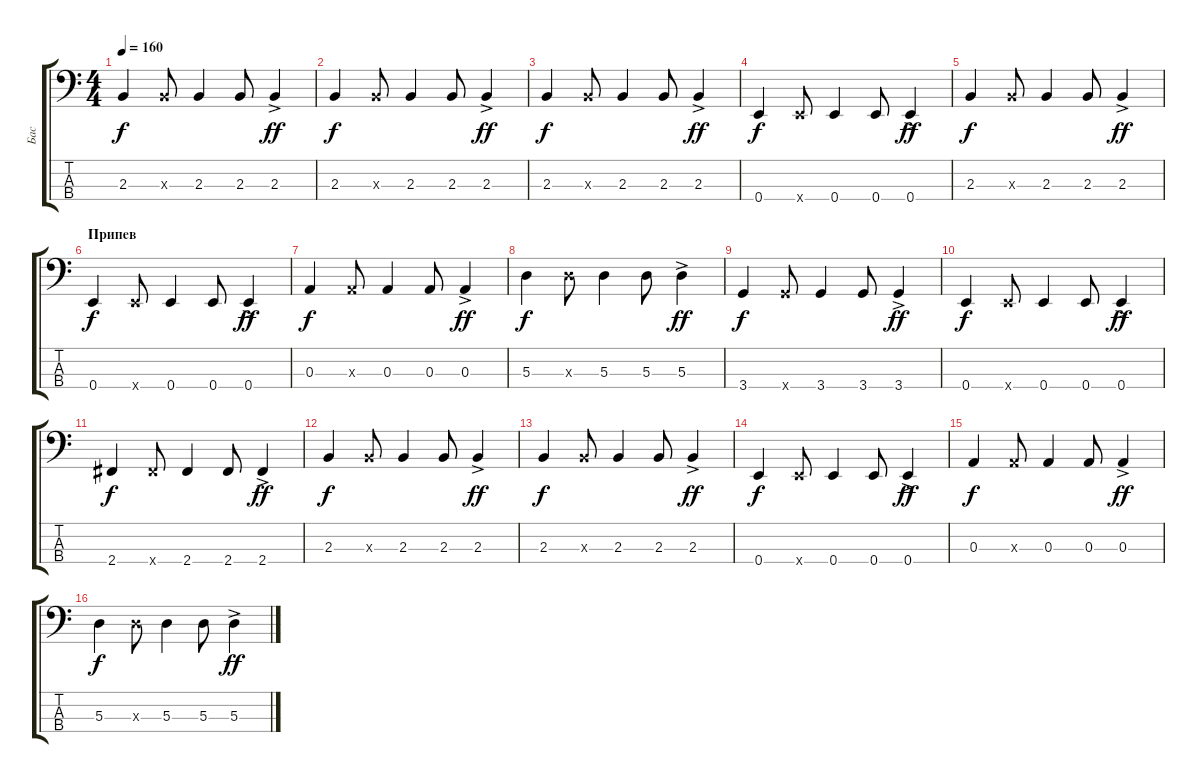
\track ("Бас" "Бас") {instrument electricbassfinger}
\staff {score tabs}
\tuning (G2 D2 A1 E1) {hide}
\ts (4 4)
\tempo 160
\clef f4
\ks c
2.3.4{dy f} 2.3{x}.8 2.3.4 2.3.8 2.3{ac}.4{dy ff} |
2.3.4{dy f} 2.3{x}.8 2.3.4 2.3.8 2.3{ac}.4{dy ff} |
2.3.4{dy f} 2.3{x}.8 2.3.4 2.3.8 2.3{ac}.4{dy ff} |
0.4.4{dy f} 0.4{x}.8 0.4.4 0.4.8 0.4{ac}.4{dy ff} |
2.3.4{dy f} 2.3{x}.8 2.3.4 2.3.8 2.3{ac}.4{dy ff} |
\section ("" "Припев")
0.4.4{dy f} 0.4{x}.8 0.4.4 0.4.8 0.4{ac}.4{dy ff} |
0.3.4{dy f} 0.3{x}.8 0.3.4 0.3.8 0.3{ac}.4{dy ff} |
5.3.4{dy f} 5.3{x}.8 5.3.4 5.3.8 5.3{ac}.4{dy ff} |
3.4.4{dy f} 3.4{x}.8 3.4.4 3.4.8 3.4{ac}.4{dy ff} |
0.4.4{dy f} 0.4{x}.8 0.4.4 0.4.8 0.4{ac}.4{dy ff} |
2.4.4{dy f} 2.4{x}.8 2.4.4 2.4.8 2.4{ac}.4{dy ff} |
2.3.4{dy f} 2.3{x}.8 2.3.4 2.3.8 2.3{ac}.4{dy ff} |
2.3.4{dy f} 2.3{x}.8 2.3.4 2.3.8 2.3{ac}.4{dy ff} |
0.4.4{dy f} 0.4{x}.8 0.4.4 0.4.8 0.4{ac}.4{dy ff} |
0.3.4{dy f} 0.3{x}.8 0.3.4 0.3.8 0.3{ac}.4{dy ff} |
5.3.4{dy f} 5.3{x}.8 5.3.4 5.3.8 5.3{ac}.4{dy ff}
